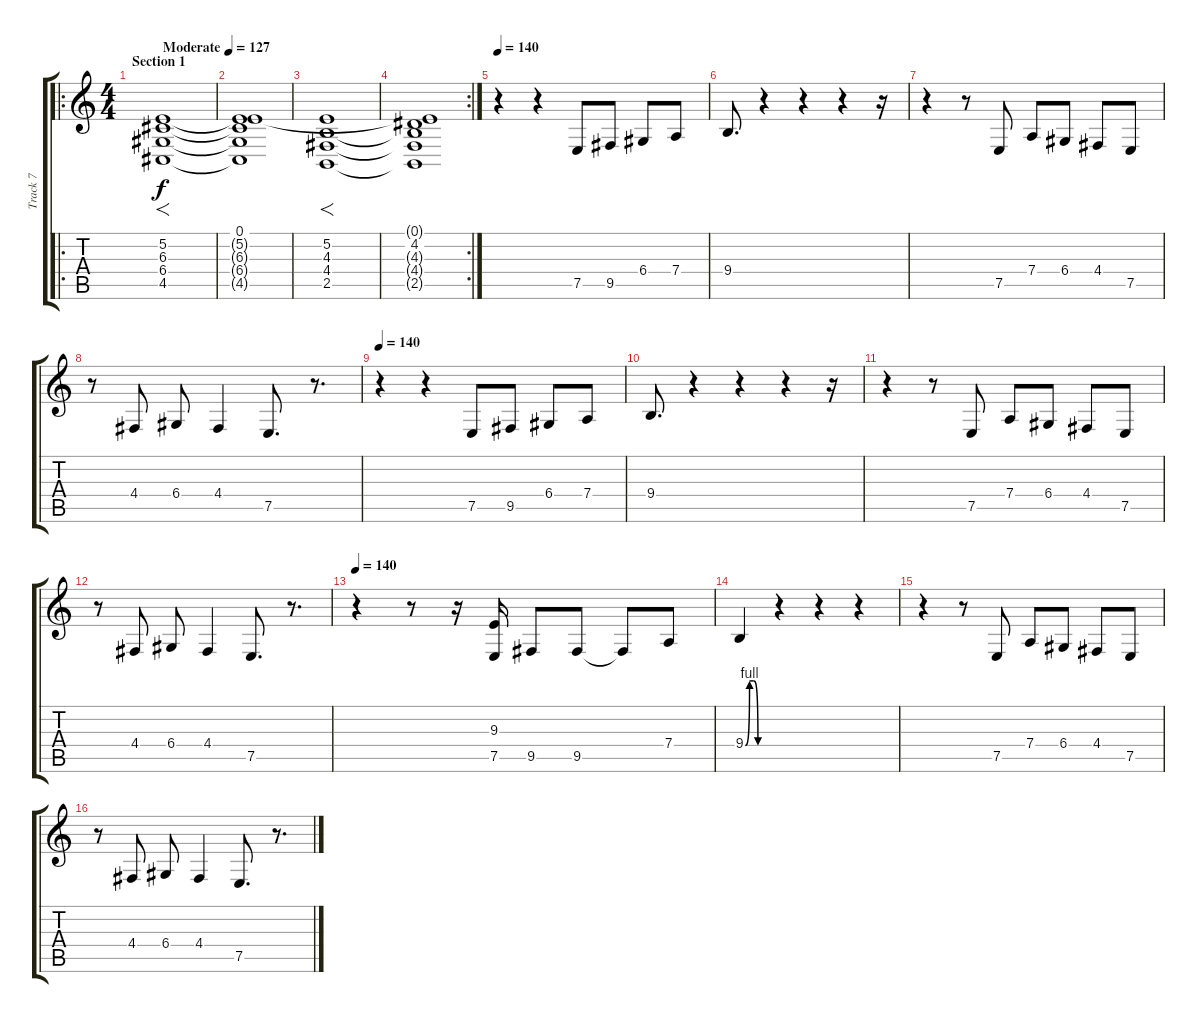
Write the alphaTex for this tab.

\track ("Track 7" "Track 7") {instrument pad2warm}
\staff {score tabs}
\tuning (E4 B3 G3 D3 A2 E2) {hide}
\ro
\ts (4 4)
\section ("" "Section 1")
\tempo (127 "Moderate")
\clef g2
\ks c
(5.2 6.3 6.4 4.5).1{f dy f instrument pad2warm} |
(0.1 5.2{t} 6.3{t} 6.4{t} 4.5{t}).1 |
(5.2 4.3 4.4 2.5).1{f} |
\rc 2
(0.1{t} 4.2 4.3{t} 4.4{t} 2.5{t}).1 |
\tempo 140
r.4 r.4{volume 16 instrument flute} 7.5.8 9.5.8 6.4.8 7.4.8 |
9.4.8{d} r.4 r.4 r.4 r.16 |
r.4 r.8 7.5.8 7.4.8 6.4.8 4.4.8 7.5.8 |
r.8 4.4.8 6.4.8 4.4.4 7.5.8{d} r.8{d} |
\tempo 140
r.4 r.4{volume 16 instrument flute} 7.5.8 9.5.8 6.4.8 7.4.8 |
9.4.8{d} r.4 r.4 r.4 r.16 |
r.4 r.8 7.5.8 7.4.8 6.4.8 4.4.8 7.5.8 |
r.8 4.4.8 6.4.8 4.4.4 7.5.8{d} r.8{d} |
\tempo 140
r.4 r.8{volume 16 instrument flute} r.16 (9.3 7.5).16 9.5.8 9.5.8 9.5{t}.8 7.4.8 |
9.4{be (custom 0 0 10 4 20 4 30 0 60 0)}.4 r.4 r.4 r.4 |
r.4 r.8 7.5.8 7.4.8 6.4.8 4.4.8 7.5.8 |
r.8 4.4.8 6.4.8 4.4.4 7.5.8{d} r.8{d}
